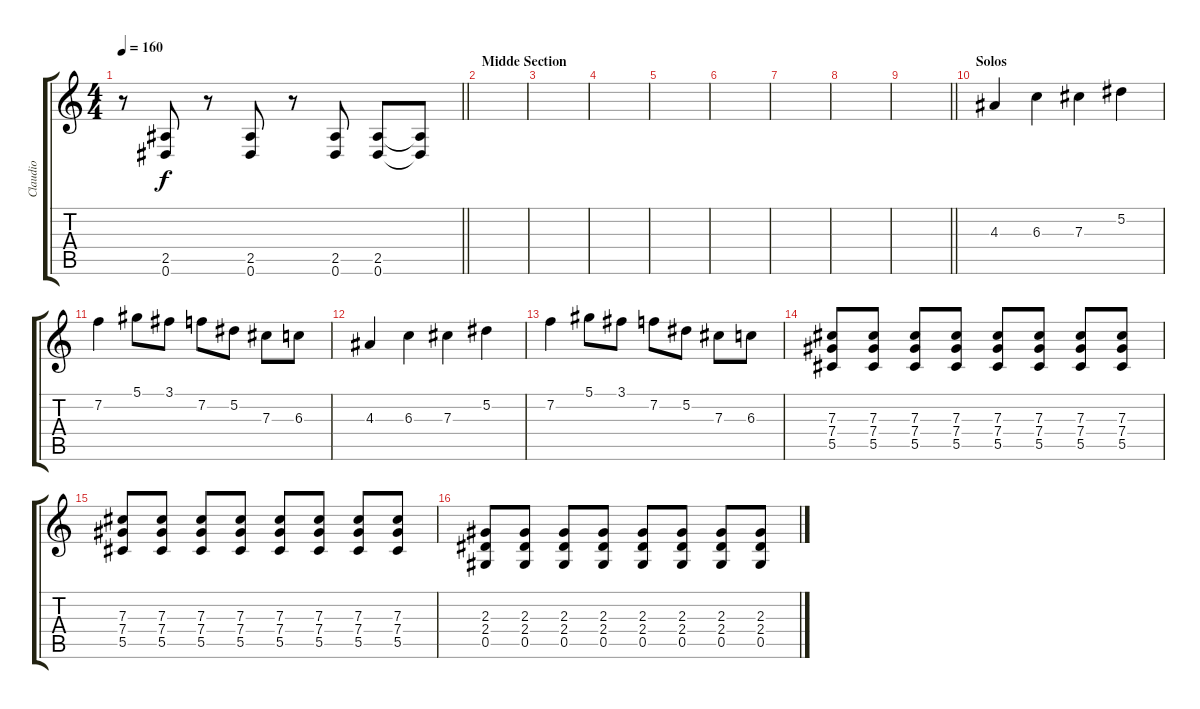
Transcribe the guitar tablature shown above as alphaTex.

\track ("Claudio" "Claudio") {instrument distortionguitar}
\staff {score tabs}
\tuning (Eb4 Bb3 Gb3 Db3 Ab2 Eb2) {hide}
\ts (4 4)
\tempo 160
\clef g2
\barLineRight lightlight
\ks c
r.8{dy f} (2.5 0.6).8 r.8 (2.5 0.6).8 r.8 (2.5 0.6).8 (2.5 0.6).8 (2.5{t} 0.6{t}).8 |
\section ("" "Midde Section")
|
|
|
|
|
|
|
\barLineRight lightlight
|
\section ("" "Solos")
4.3.4 6.3.4 7.3.4 5.2.4 |
7.2.4 5.1.8 3.1.8 7.2.8 5.2.8 7.3.8 6.3.8 |
4.3.4 6.3.4 7.3.4 5.2.4 |
7.2.4 5.1.8 3.1.8 7.2.8 5.2.8 7.3.8 6.3.8 |
(7.3 7.4 5.5).8 (7.3 7.4 5.5).8 (7.3 7.4 5.5).8 (7.3 7.4 5.5).8 (7.3 7.4 5.5).8 (7.3 7.4 5.5).8 (7.3 7.4 5.5).8 (7.3 7.4 5.5).8 |
(7.3 7.4 5.5).8 (7.3 7.4 5.5).8 (7.3 7.4 5.5).8 (7.3 7.4 5.5).8 (7.3 7.4 5.5).8 (7.3 7.4 5.5).8 (7.3 7.4 5.5).8 (7.3 7.4 5.5).8 |
(2.3 2.4 0.5).8 (2.3 2.4 0.5).8 (2.3 2.4 0.5).8 (2.3 2.4 0.5).8 (2.3 2.4 0.5).8 (2.3 2.4 0.5).8 (2.3 2.4 0.5).8 (2.3 2.4 0.5).8
